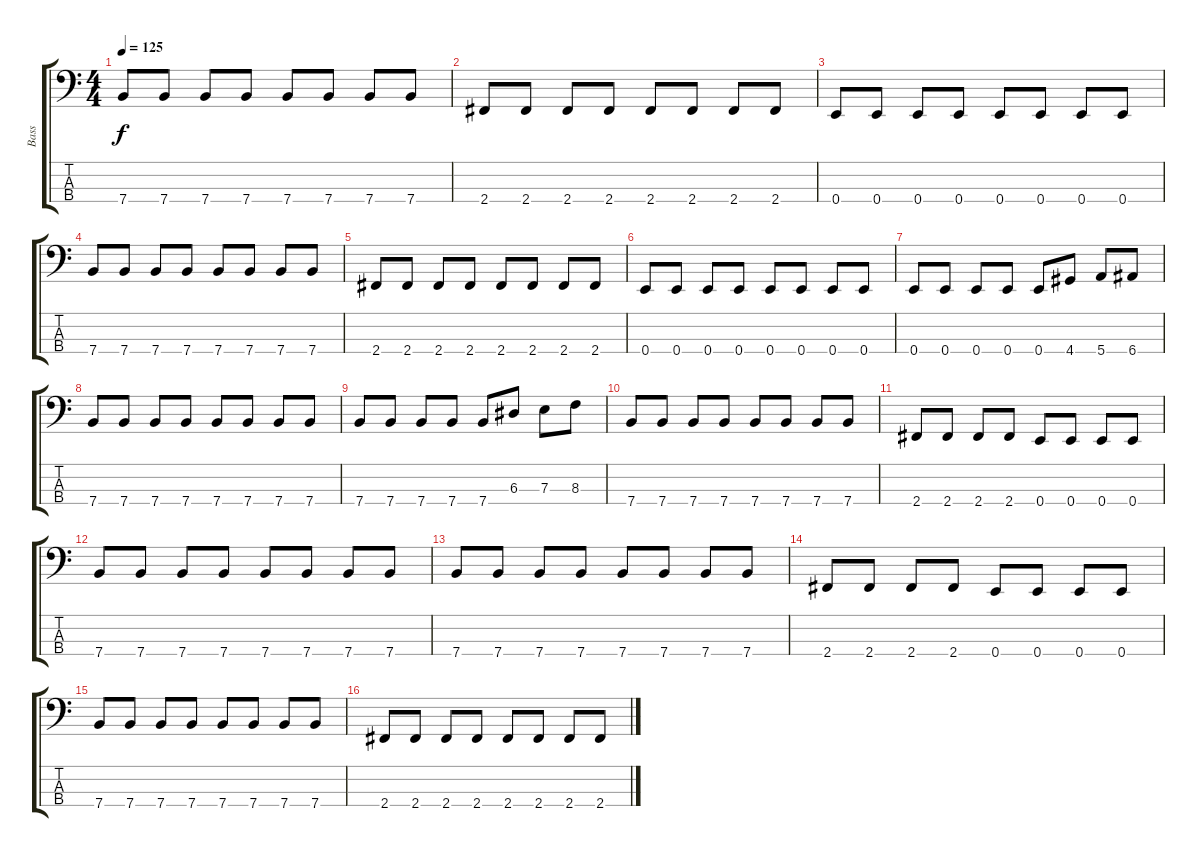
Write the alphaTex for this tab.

\track ("Bass" "Bass") {instrument electricbasspick}
\staff {score tabs}
\tuning (G2 D2 A1 E1) {hide}
\ts (4 4)
\tempo 125
\clef f4
\ks c
7.4.8{dy f} 7.4.8 7.4.8 7.4.8 7.4.8 7.4.8 7.4.8 7.4.8 |
2.4.8 2.4.8 2.4.8 2.4.8 2.4.8 2.4.8 2.4.8 2.4.8 |
0.4.8 0.4.8 0.4.8 0.4.8 0.4.8 0.4.8 0.4.8 0.4.8 |
7.4.8 7.4.8 7.4.8 7.4.8 7.4.8 7.4.8 7.4.8 7.4.8 |
2.4.8 2.4.8 2.4.8 2.4.8 2.4.8 2.4.8 2.4.8 2.4.8 |
0.4.8 0.4.8 0.4.8 0.4.8 0.4.8 0.4.8 0.4.8 0.4.8 |
0.4.8 0.4.8 0.4.8 0.4.8 0.4.8 4.4.8 5.4.8 6.4.8 |
7.4.8 7.4.8 7.4.8 7.4.8 7.4.8 7.4.8 7.4.8 7.4.8 |
7.4.8 7.4.8 7.4.8 7.4.8 7.4.8 6.3.8 7.3.8 8.3.8 |
7.4.8 7.4.8 7.4.8 7.4.8 7.4.8 7.4.8 7.4.8 7.4.8 |
2.4.8 2.4.8 2.4.8 2.4.8 0.4.8 0.4.8 0.4.8 0.4.8 |
7.4.8 7.4.8 7.4.8 7.4.8 7.4.8 7.4.8 7.4.8 7.4.8 |
7.4.8 7.4.8 7.4.8 7.4.8 7.4.8 7.4.8 7.4.8 7.4.8 |
2.4.8 2.4.8 2.4.8 2.4.8 0.4.8 0.4.8 0.4.8 0.4.8 |
7.4.8 7.4.8 7.4.8 7.4.8 7.4.8 7.4.8 7.4.8 7.4.8 |
2.4.8 2.4.8 2.4.8 2.4.8 2.4.8 2.4.8 2.4.8 2.4.8
